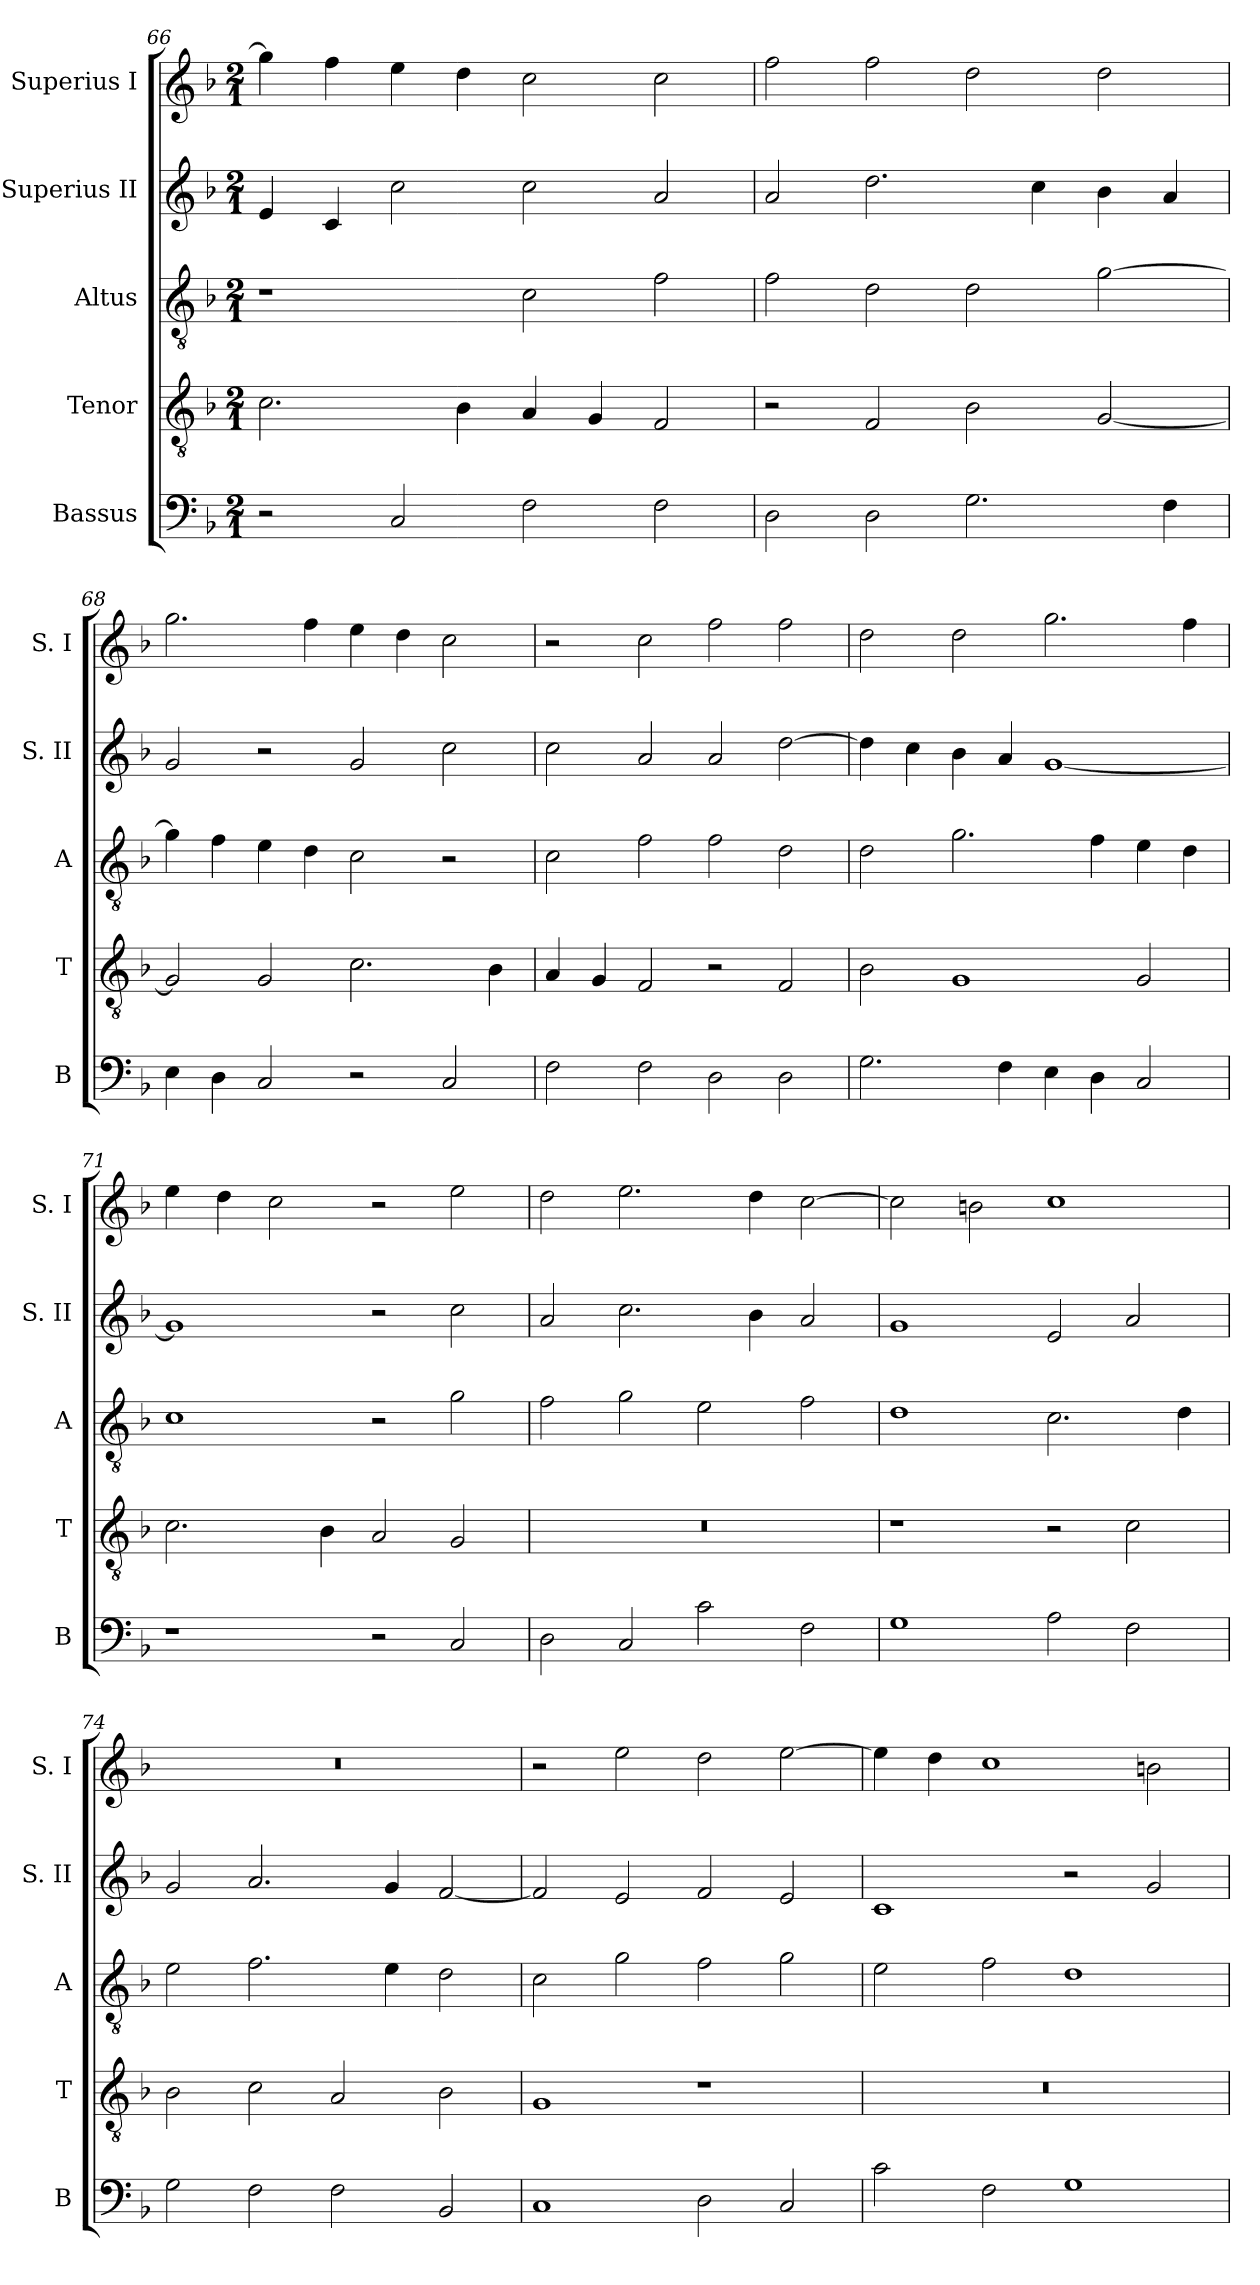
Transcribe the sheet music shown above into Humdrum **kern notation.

**kern	**kern	**kern	**kern	**kern
*part5	*part4	*part3	*part2	*part1
*staff5	*staff4	*staff3	*staff2	*staff1
*I"Bassus	*I"Tenor	*I"Altus	*I"Superius II	*I"Superius I
*I'B	*I'T	*I'A	*I'S. II	*I'S. I
*clefF4	*clefGv2	*clefGv2	*clefG2	*clefG2
*k[b-]	*k[b-]	*k[b-]	*k[b-]	*k[b-]
*F:	*F:	*F:	*F:	*F:
*M2/1	*M2/1	*M2/1	*M2/1	*M2/1
=66	=66	=66	=66	=66
2r	2.c	1r	4e	4gg]
.	.	.	4c	4ff
2C	.	.	2cc	4ee
.	4B-	.	.	4dd
2F	4A	2c	2cc	2cc
.	4G	.	.	.
2F	2F	2f	2a	2cc
=67	=67	=67	=67	=67
2D	2r	2f	2a	2ff
2D	2F	2d	2.dd	2ff
2.G	2B-	2d	.	2dd
.	.	.	4cc	.
.	[2G	[2g	4b-	2dd
4F	.	.	4a	.
=68	=68	=68	=68	=68
4E	2G]	4g]	2g	2.gg
4D	.	4f	.	.
2C	2G	4e	2r	.
.	.	4d	.	4ff
2r	2.c	2c	2g	4ee
.	.	.	.	4dd
2C	.	2r	2cc	2cc
.	4B-	.	.	.
=69	=69	=69	=69	=69
2F	4A	2c	2cc	2r
.	4G	.	.	.
2F	2F	2f	2a	2cc
2D	2r	2f	2a	2ff
2D	2F	2d	[2dd	2ff
=70	=70	=70	=70	=70
2.G	2B-	2d	4dd]	2dd
.	.	.	4cc	.
.	1G	2.g	4b-	2dd
4F	.	.	4a	.
4E	.	.	[1g	2.gg
4D	.	4f	.	.
2C	2G	4e	.	.
.	.	4d	.	4ff
=71	=71	=71	=71	=71
1r	2.c	1c	1g]	4ee
.	.	.	.	4dd
.	.	.	.	2cc
.	4B-	.	.	.
2r	2A	2r	2r	2r
2C	2G	2g	2cc	2ee
=72	=72	=72	=72	=72
2D	0r	2f	2a	2dd
2C	.	2g	2.cc	2.ee
2c	.	2e	.	.
.	.	.	4b-	4dd
2F	.	2f	2a	[2cc
=73	=73	=73	=73	=73
1G	1r	1d	1g	2cc]
.	.	.	.	2bn
2A	2r	2.c	2e	1cc
2F	2c	.	2a	.
.	.	4d	.	.
=74	=74	=74	=74	=74
2G	2B-	2e	2g	0r
2F	2c	2.f	2.a	.
2F	2A	.	.	.
.	.	4e	4g	.
2BB-	2B-	2d	[2f	.
=75	=75	=75	=75	=75
1C	1G	2c	2f]	2r
.	.	2g	2e	2ee
2D	1r	2f	2f	2dd
2C	.	2g	2e	[2ee
=76	=76	=76	=76	=76
2c	0r	2e	1c	4ee]
.	.	.	.	4dd
2F	.	2f	.	1cc
1G	.	1d	2r	.
.	.	.	2g	2bn
=	=	=	=	=
*-	*-	*-	*-	*-
